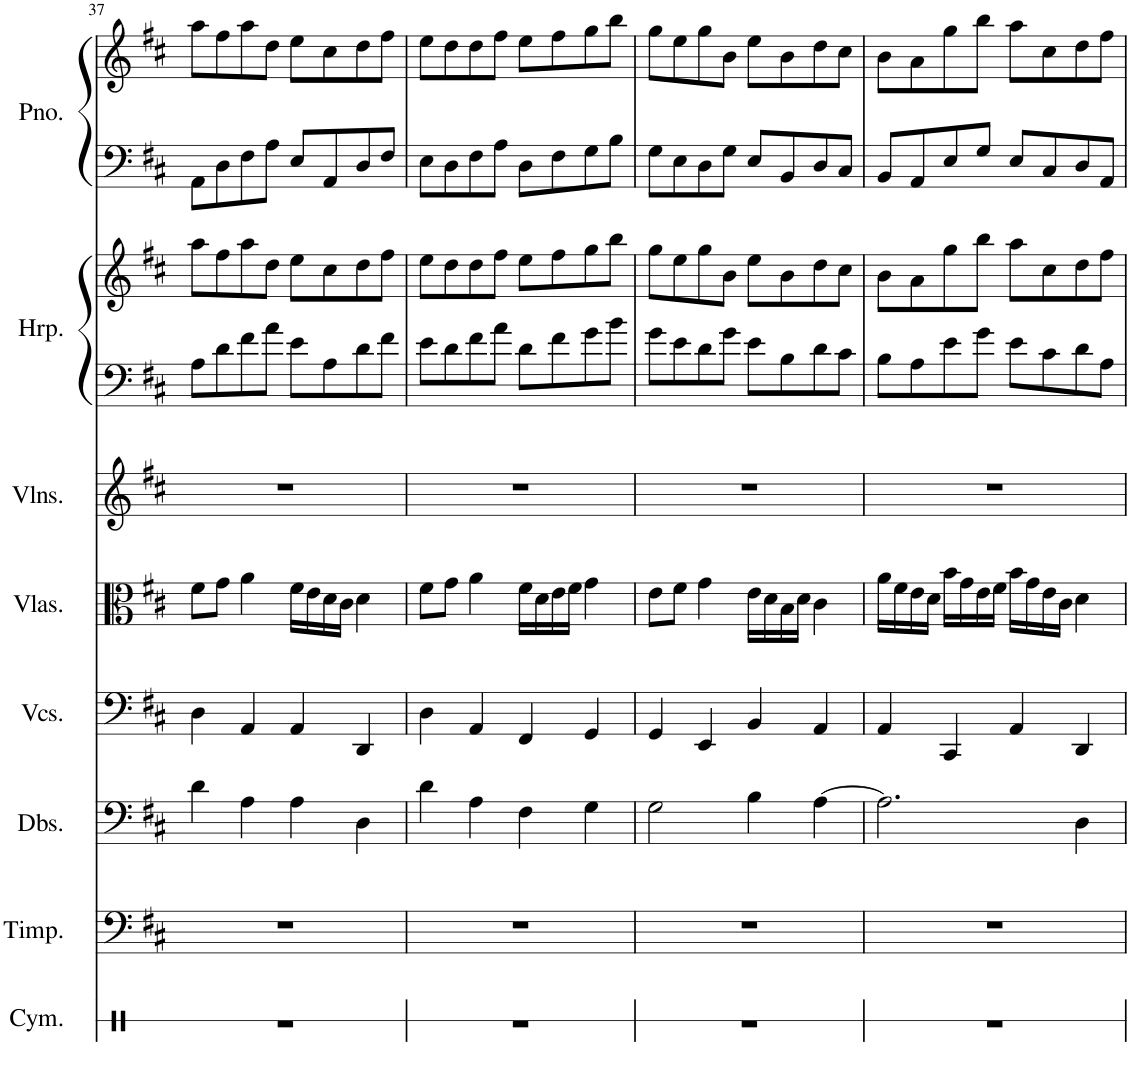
**kern	**kern	**kern	**kern	**kern	**kern	**kern	**kern	**kern	**kern
*part8	*part7	*part6	*part5	*part4	*part3	*part2	*part2	*part1	*part1
*staff10	*staff9	*staff8	*staff7	*staff6	*staff5	*staff4	*staff3	*staff2	*staff1
*I"Cymbal	*I"Timpani	*I"Double Basses	*I"Violoncellos	*I"Violas	*I"Violins	*I"Harp	*	*I"Piano	*
*I'Cym.	*I'Timp.	*I'Dbs.	*I'Vcs.	*I'Vlas.	*I'Vlns.	*I'Hrp.	*	*I'Pno.	*
!!LO:PB:g=z
*clefX	*clefF4	*clefF4	*clefF4	*clefC3	*clefG2	*clefF4	*clefG2	*clefF4	*clefG2
*	*	*Trd7c12	*	*	*	*	*	*	*
*k[]	*k[f#c#]	*k[f#c#]	*k[f#c#]	*k[f#c#]	*k[f#c#]	*k[f#c#]	*k[f#c#]	*k[f#c#]	*k[f#c#]
*M4/4	*M4/4	*M4/4	*M4/4	*M4/4	*M4/4	*M4/4	*M4/4	*M4/4	*M4/4
*met(c)	*met(c)	*met(c)	*met(c)	*met(c)	*met(c)	*met(c)	*met(c)	*met(c)	*met(c)
=37	=37	=37	=37	=37	=37	=37	=37	=37	=37
1r	1r	4d\	4D\	8f#\L	1r	8A\L	8aa\L	8AA\L	8aa\L
.	.	.	.	8g\J	.	8d\	8ff#\	8D\	8ff#\
.	.	4A\	4AA/	4a\	.	8f#\	8aa\	8F#\	8aa\
.	.	.	.	.	.	8a\J	8dd\J	8A\J	8dd\J
.	.	4A\	4AA/	16f#\LL	.	8e\L	8ee\L	8E/L	8ee\L
.	.	.	.	16e\	.	.	.	.	.
.	.	.	.	16d\	.	8A\	8cc#\	8AA/	8cc#\
.	.	.	.	16c#\JJ	.	.	.	.	.
.	.	4D\	4DD/	4d\	.	8d\	8dd\	8D/	8dd\
.	.	.	.	.	.	8f#\J	8ff#\J	8F#/J	8ff#\J
=38	=38	=38	=38	=38	=38	=38	=38	=38	=38
1r	1r	4d\	4D\	8f#\L	1r	8e\L	8ee\L	8E\L	8ee\L
.	.	.	.	8g\J	.	8d\	8dd\	8D\	8dd\
.	.	4A\	4AA/	4a\	.	8f#\	8dd\	8F#\	8dd\
.	.	.	.	.	.	8a\J	8ff#\J	8A\J	8ff#\J
.	.	4F#\	4FF#/	16f#\LL	.	8d\L	8ee\L	8D\L	8ee\L
.	.	.	.	16d\	.	.	.	.	.
.	.	.	.	16e\	.	8f#\	8ff#\	8F#\	8ff#\
.	.	.	.	16f#\JJ	.	.	.	.	.
.	.	4G\	4GG/	4g\	.	8g\	8gg\	8G\	8gg\
.	.	.	.	.	.	8b\J	8bb\J	8B\J	8bb\J
=39	=39	=39	=39	=39	=39	=39	=39	=39	=39
1r	1r	2G\	4GG/	8e\L	1r	8g\L	8gg\L	8G\L	8gg\L
.	.	.	.	8f#\J	.	8e\	8ee\	8E\	8ee\
.	.	.	4EE/	4g\	.	8d\	8gg\	8D\	8gg\
.	.	.	.	.	.	8g\J	8b\J	8G\J	8b\J
.	.	4B\	4BB/	16e\LL	.	8e\L	8ee\L	8E/L	8ee\L
.	.	.	.	16d\	.	.	.	.	.
.	.	.	.	16B\	.	8B\	8b\	8BB/	8b\
.	.	.	.	16d\JJ	.	.	.	.	.
.	.	[4A\	4AA/	4c#\	.	8d\	8dd\	8D/	8dd\
.	.	.	.	.	.	8c#\J	8cc#\J	8C#/J	8cc#\J
=40	=40	=40	=40	=40	=40	=40	=40	=40	=40
1r	1r	2.A\]	4AA/	16a\LL	1r	8B\L	8b\L	8BB/L	8b\L
.	.	.	.	16f#\	.	.	.	.	.
.	.	.	.	16e\	.	8A\	8a\	8AA/	8a\
.	.	.	.	16d\JJ	.	.	.	.	.
.	.	.	4CC#/	16b\LL	.	8e\	8gg\	8E/	8gg\
.	.	.	.	16g\	.	.	.	.	.
.	.	.	.	16e\	.	8g\J	8bb\J	8G/J	8bb\J
.	.	.	.	16f#\JJ	.	.	.	.	.
.	.	.	4AA/	16b\LL	.	8e\L	8aa\L	8E/L	8aa\L
.	.	.	.	16g\	.	.	.	.	.
.	.	.	.	16e\	.	8c#\	8cc#\	8C#/	8cc#\
.	.	.	.	16c#\JJ	.	.	.	.	.
.	.	4D\	4DD/	4d\	.	8d\	8dd\	8D/	8dd\
.	.	.	.	.	.	8A\J	8ff#\J	8AA/J	8ff#\J
=	=	=	=	=	=	=	=	=	=
*-	*-	*-	*-	*-	*-	*-	*-	*-	*-
